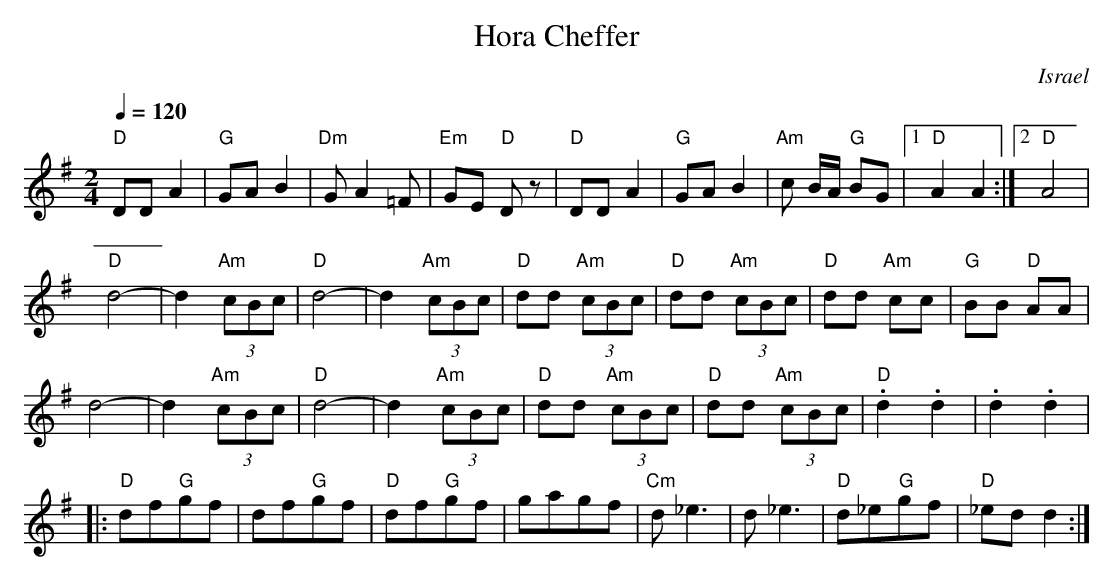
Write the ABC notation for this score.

X:1
T:Hora Cheffer
O:Israel
L:1/8
M:2/4
Q:1/4=120
K:Em
   "D"DD A2        |"G"GA B2     | "Dm"G A2 =F     | "Em"GE "D"D z |\
   "D"DD A2        | "G"GA B2    | "Am"c B/A/ "G"BG|[1  "D"A2 A2   :|[2 "D"A4      |
   "D"d4-          |d2 "Am"(3cBc | "D"d4-          |d2 "Am"(3cBc   |"D"dd "Am"(3cBc|\
   "D"dd "Am"(3cBc | "D"dd "Am"cc|"G"BB "D"AA      |
   d4-             |d2 "Am"(3cBc | "D"d4-          |d2 "Am"(3cBc   |"D"dd "Am"(3cBc|\
   "D"dd "Am"(3cBc |"D".d2 .d2   |.d2 .d2          |
|: "D"df"G"gf      |df"G"gf      |"D"df"G"gf       |gagf           | "Cm"d _e3     |\
   d _e3           | "D"d_e"G"gf | "D"_ed d2       :|
